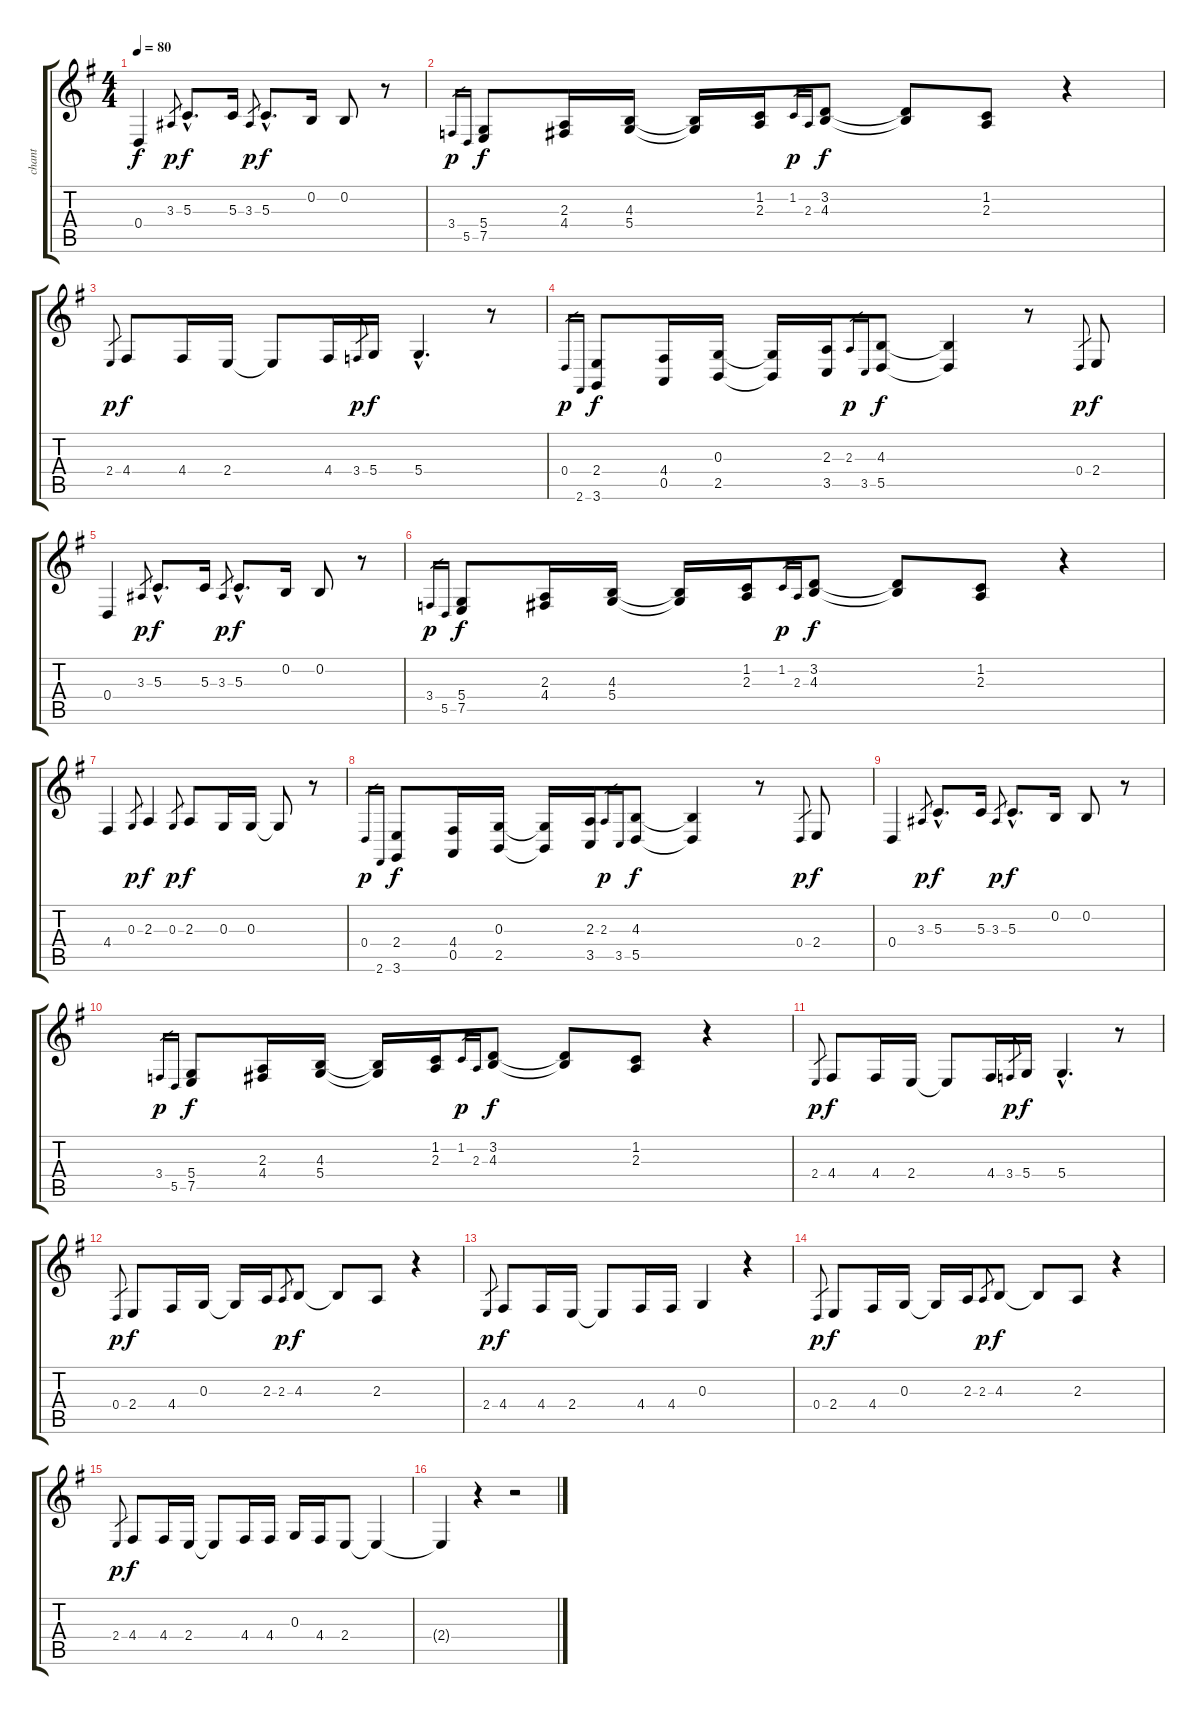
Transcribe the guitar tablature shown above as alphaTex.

\track ("chant" "chant") {instrument lead6voice}
\staff {score tabs}
\tuning (E4 B3 G3 D3 A2 E2) {hide}
\ts (4 4)
\tempo 80
\clef g2
\ks g
0.4.4{dy f} 3.3.8{gr dy p} 5.3{hac}.8{d dy f} 5.3.16 3.3.8{gr dy p} 5.3{hac}.8{d dy f} 0.2.16 0.2.8 r.8 |
3.4.16{gr dy p} 5.5.16{gr} (5.4 7.5).8{dy f} (2.3 4.4).16 (4.3 5.4).16 (4.3{t} 5.4{t}).16 (1.2 2.3).16 1.2.16{gr dy p} 2.3.16{gr} (3.2 4.3).8{dy f} (3.2{t} 4.3{t}).8 (1.2 2.3).8 r.4 |
2.4.8{gr dy p} 4.4.8{dy f} 4.4.16 2.4.16 2.4{t}.8 4.4.16 3.4.8{gr dy p} 5.4.16{dy f} 5.4{hac}.4{d} r.8 |
0.4.16{gr dy p} 2.6.16{gr} (2.4 3.6).8{dy f} (4.4 0.5).16 (0.3 2.5).16 (0.3{t} 2.5{t}).16 (2.3 3.5).16 2.3.16{gr dy p} 3.5.16{gr} (4.3 5.5).8{dy f} (4.3{t} 5.5{t}).4 r.8 0.4.8{gr dy p} 2.4.8{dy f} |
0.4.4 3.3.8{gr dy p} 5.3{hac}.8{d dy f} 5.3.16 3.3.8{gr dy p} 5.3{hac}.8{d dy f} 0.2.16 0.2.8 r.8 |
3.4.16{gr dy p} 5.5.16{gr} (5.4 7.5).8{dy f} (2.3 4.4).16 (4.3 5.4).16 (4.3{t} 5.4{t}).16 (1.2 2.3).16 1.2.16{gr dy p} 2.3.16{gr} (3.2 4.3).8{dy f} (3.2{t} 4.3{t}).8 (1.2 2.3).8 r.4 |
4.4.4 0.3.8{gr dy p} 2.3.4{dy f} 0.3.8{gr dy p} 2.3.8{dy f} 0.3.16 0.3.16 0.3{t}.8 r.8 |
0.4.16{gr dy p} 2.6.16{gr} (2.4 3.6).8{dy f} (4.4 0.5).16 (0.3 2.5).16 (0.3{t} 2.5{t}).16 (2.3 3.5).16 2.3.16{gr dy p} 3.5.16{gr} (4.3 5.5).8{dy f} (4.3{t} 5.5{t}).4 r.8 0.4.8{gr dy p} 2.4.8{dy f} |
0.4.4 3.3.8{gr dy p} 5.3{hac}.8{d dy f} 5.3.16 3.3.8{gr dy p} 5.3{hac}.8{d dy f} 0.2.16 0.2.8 r.8 |
3.4.16{gr dy p} 5.5.16{gr} (5.4 7.5).8{dy f} (2.3 4.4).16 (4.3 5.4).16 (4.3{t} 5.4{t}).16 (1.2 2.3).16 1.2.16{gr dy p} 2.3.16{gr} (3.2 4.3).8{dy f} (3.2{t} 4.3{t}).8 (1.2 2.3).8 r.4 |
2.4.8{gr dy p} 4.4.8{dy f} 4.4.16 2.4.16 2.4{t}.8 4.4.16 3.4.8{gr dy p} 5.4.16{dy f} 5.4{hac}.4{d} r.8 |
0.4.8{gr dy p} 2.4.8{dy f} 4.4.16 0.3.16 0.3{t}.16 2.3.16 2.3.8{gr dy p} 4.3.8{dy f} 4.3{t}.8 2.3.8 r.4 |
2.4.8{gr dy p} 4.4.8{dy f} 4.4.16 2.4.16 2.4{t}.8 4.4.16 4.4.16 0.3.4 r.4 |
0.4.8{gr dy p} 2.4.8{dy f} 4.4.16 0.3.16 0.3{t}.16 2.3.16 2.3.8{gr dy p} 4.3.8{dy f} 4.3{t}.8 2.3.8 r.4 |
2.4.8{gr dy p} 4.4.8{dy f} 4.4.16 2.4.16 2.4{t}.8 4.4.16 4.4.16 0.3.16 4.4.16 2.4.8 2.4{t}.4 |
2.4{t}.4 r.4 r.2
